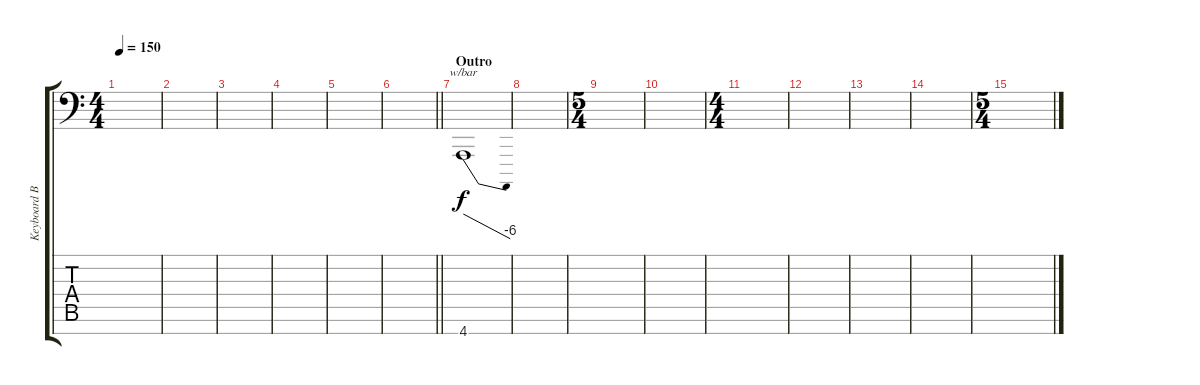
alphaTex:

\track ("Keyboard Bass" "Keyboard B") {instrument lead8bassandlead}
\staff {score tabs}
\tuning (Bb3 F3 Db3 Ab2 Eb2 Bb1 F1) {hide}
\ts (4 4)
\tempo 150
\clef f4
\ks c
|
|
|
|
|
\barLineRight lightlight
|
\section ("" "Outro")
4.7.1{tbe (dive default 0 0 60 -24)} |
|
\ts (5 4)
|
|
\ts (4 4)
|
|
|
|
\ts (5 4)
